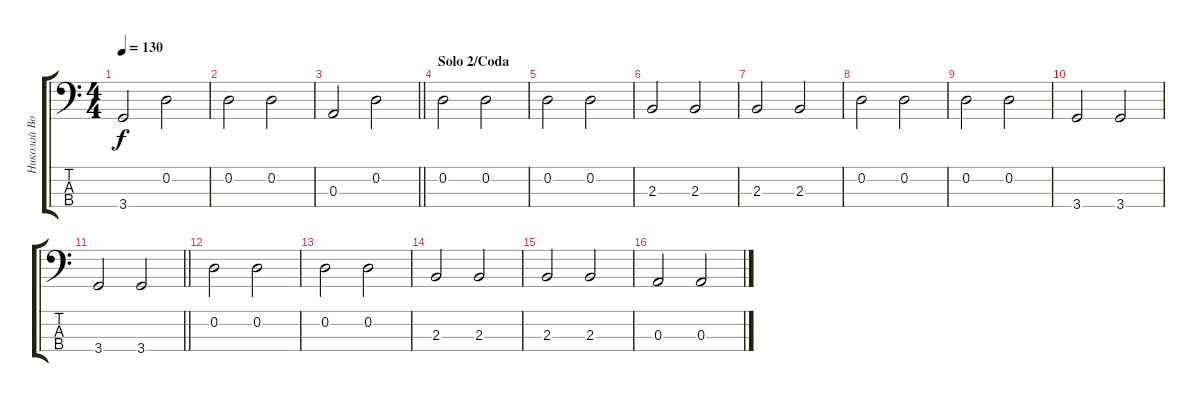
\track ("Николай Воронов" "Николай Во") {instrument electricbassfinger}
\staff {score tabs}
\tuning (G2 D2 A1 E1) {hide}
\ts (4 4)
\tempo 130
\clef f4
\ks c
3.4.2{dy f} 0.2.2 |
0.2.2 0.2.2 |
\barLineRight lightlight
0.3.2 0.2.2 |
\section ("" "Solo 2/Coda")
0.2.2 0.2.2 |
0.2.2 0.2.2 |
2.3.2 2.3.2 |
2.3.2 2.3.2 |
0.2.2 0.2.2 |
0.2.2 0.2.2 |
3.4.2 3.4.2 |
\barLineRight lightlight
3.4.2 3.4.2 |
0.2.2 0.2.2 |
0.2.2 0.2.2 |
2.3.2 2.3.2 |
2.3.2 2.3.2 |
0.3.2 0.3.2
